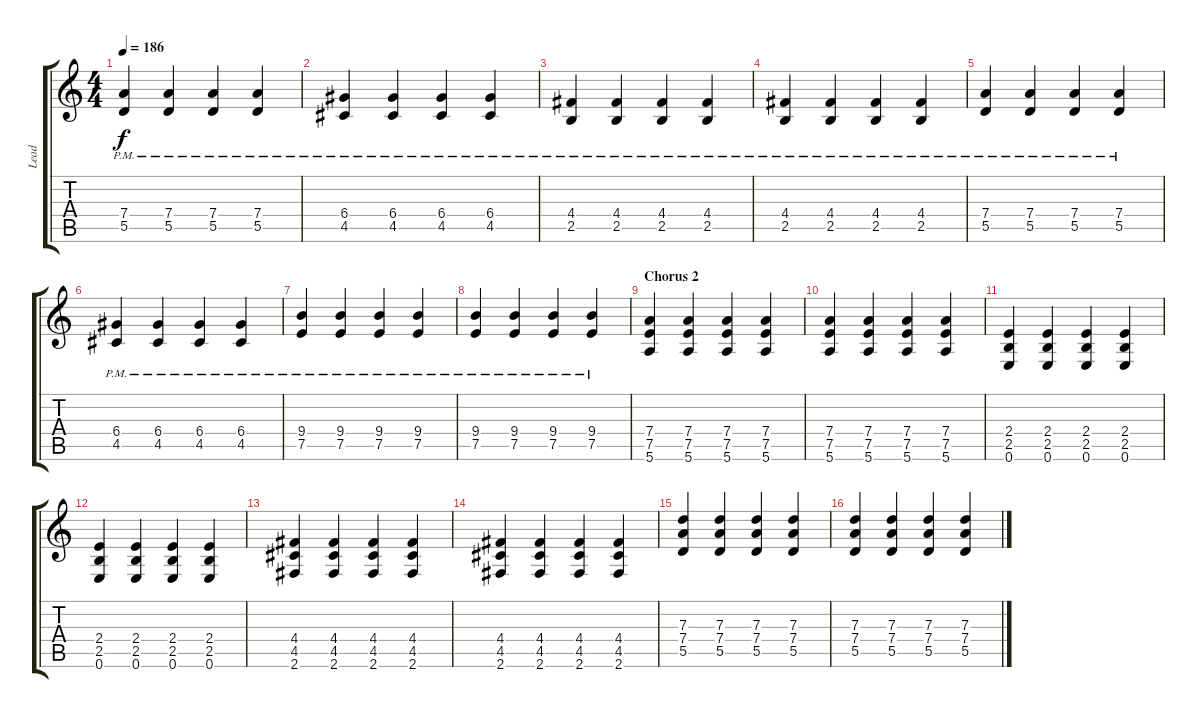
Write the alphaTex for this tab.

\track ("Lead" "Lead") {instrument distortionguitar}
\staff {score tabs}
\tuning (E4 B3 G3 D3 A2 E2) {hide}
\ts (4 4)
\tempo 186
\clef g2
\ks c
(7.4{pm} 5.5{pm}).4{dy f} (7.4{pm} 5.5{pm}).4 (7.4{pm} 5.5{pm}).4 (7.4{pm} 5.5{pm}).4 |
(6.4{pm} 4.5{pm}).4 (6.4{pm} 4.5{pm}).4 (6.4{pm} 4.5{pm}).4 (6.4{pm} 4.5{pm}).4 |
(4.4{pm} 2.5{pm}).4 (4.4{pm} 2.5{pm}).4 (4.4{pm} 2.5{pm}).4 (4.4{pm} 2.5{pm}).4 |
(4.4{pm} 2.5{pm}).4 (4.4{pm} 2.5{pm}).4 (4.4{pm} 2.5{pm}).4 (4.4{pm} 2.5{pm}).4 |
(7.4{pm} 5.5{pm}).4 (7.4{pm} 5.5{pm}).4 (7.4{pm} 5.5{pm}).4 (7.4{pm} 5.5{pm}).4 |
(6.4{pm} 4.5{pm}).4 (6.4{pm} 4.5{pm}).4 (6.4{pm} 4.5{pm}).4 (6.4{pm} 4.5{pm}).4 |
(9.4{pm} 7.5{pm}).4 (9.4{pm} 7.5{pm}).4 (9.4{pm} 7.5{pm}).4 (9.4{pm} 7.5{pm}).4 |
(9.4{pm} 7.5{pm}).4 (9.4{pm} 7.5{pm}).4 (9.4{pm} 7.5{pm}).4 (9.4{pm} 7.5{pm}).4 |
\section ("" "Chorus 2")
(7.4 7.5 5.6).4 (7.4 7.5 5.6).4 (7.4 7.5 5.6).4 (7.4 7.5 5.6).4 |
(7.4 7.5 5.6).4 (7.4 7.5 5.6).4 (7.4 7.5 5.6).4 (7.4 7.5 5.6).4 |
(2.4 2.5 0.6).4 (2.4 2.5 0.6).4 (2.4 2.5 0.6).4 (2.4 2.5 0.6).4 |
(2.4 2.5 0.6).4 (2.4 2.5 0.6).4 (2.4 2.5 0.6).4 (2.4 2.5 0.6).4 |
(4.4 4.5 2.6).4 (4.4 4.5 2.6).4 (4.4 4.5 2.6).4 (4.4 4.5 2.6).4 |
(4.4 4.5 2.6).4 (4.4 4.5 2.6).4 (4.4 4.5 2.6).4 (4.4 4.5 2.6).4 |
(7.3 7.4 5.5).4 (7.3 7.4 5.5).4 (7.3 7.4 5.5).4 (7.3 7.4 5.5).4 |
(7.3 7.4 5.5).4 (7.3 7.4 5.5).4 (7.3 7.4 5.5).4 (7.3 7.4 5.5).4
